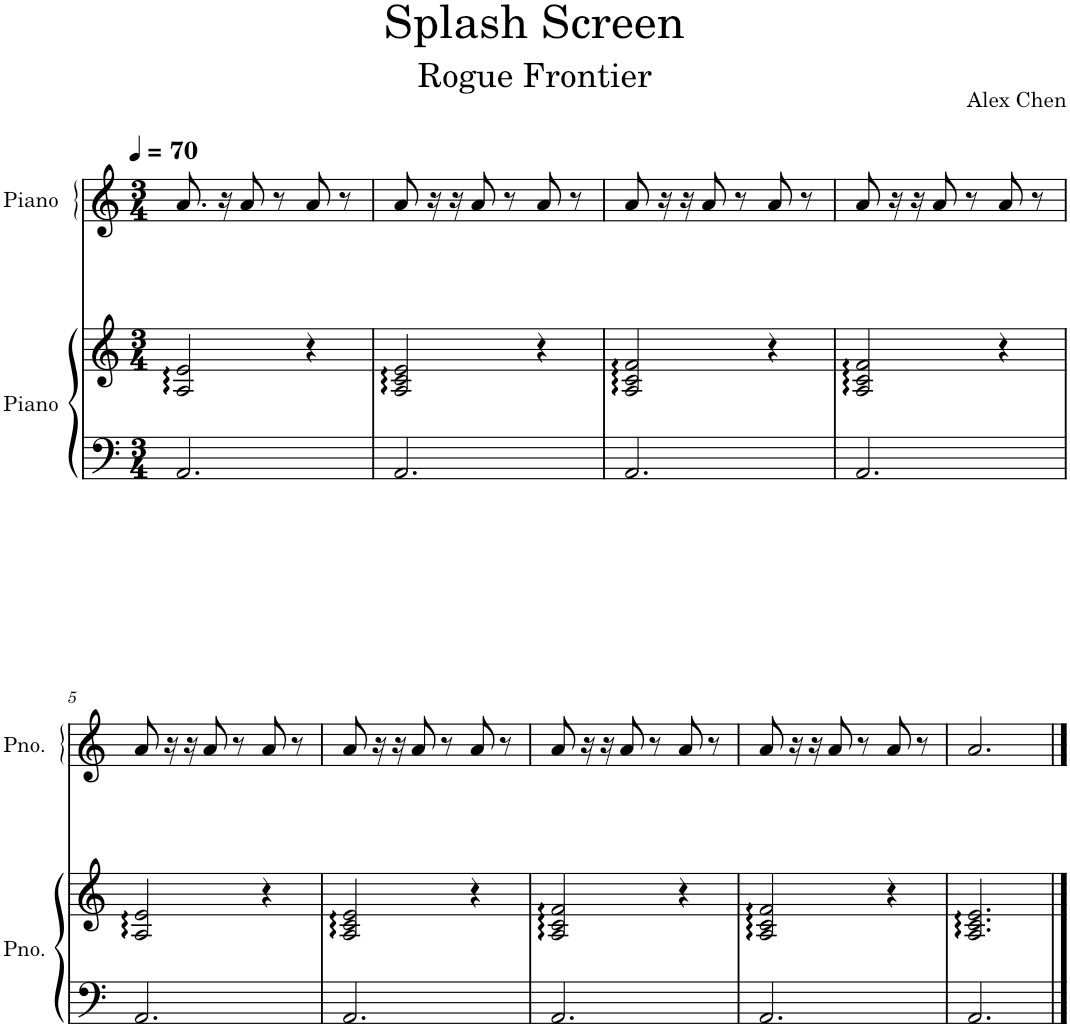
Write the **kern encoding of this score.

**kern	**kern	**kern
*part2	*part2	*part1
*staff3	*staff2	*staff1
*I"Piano	*	*I"Piano
*I'Pno.	*	*I'Pno.
*clefF4	*clefG2	*clefG2
*k[]	*k[]	*k[]
*M3/4	*M3/4	*M3/4
*MM70	*MM70	*MM70
=1	=1	=1
2.AA/	2A/:: 2c/:: 2e/::	8.a/
.	.	16r
.	.	8a/
.	.	8r
.	4r	8a/
.	.	8r
=2	=2	=2
2.AA/	2A/:: 2c/:: 2e/::	8a/
.	.	16r
.	.	16r
.	.	8a/
.	.	8r
.	4r	8a/
.	.	8r
=3	=3	=3
2.AA/	2A/:: 2c/:: 2f/::	8a/
.	.	16r
.	.	16r
.	.	8a/
.	.	8r
.	4r	8a/
.	.	8r
=4	=4	=4
2.AA/	2A/:: 2c/:: 2f/::	8a/
.	.	16r
.	.	16r
.	.	8a/
.	.	8r
.	4r	8a/
.	.	8r
!!LO:LB:g=z
=5	=5	=5
2.AA/	2A/:: 2c/:: 2e/::	8a/
.	.	16r
.	.	16r
.	.	8a/
.	.	8r
.	4r	8a/
.	.	8r
=6	=6	=6
2.AA/	2A/:: 2c/:: 2e/::	8a/
.	.	16r
.	.	16r
.	.	8a/
.	.	8r
.	4r	8a/
.	.	8r
=7	=7	=7
2.AA/	2A/:: 2c/:: 2f/::	8a/
.	.	16r
.	.	16r
.	.	8a/
.	.	8r
.	4r	8a/
.	.	8r
=8	=8	=8
2.AA/	2A/:: 2c/:: 2f/::	8a/
.	.	16r
.	.	16r
.	.	8a/
.	.	8r
.	4r	8a/
.	.	8r
=9	=9	=9
2.AA/	2.A/:: 2.c/:: 2.e/::	2.a/
==	==	==
*-	*-	*-
